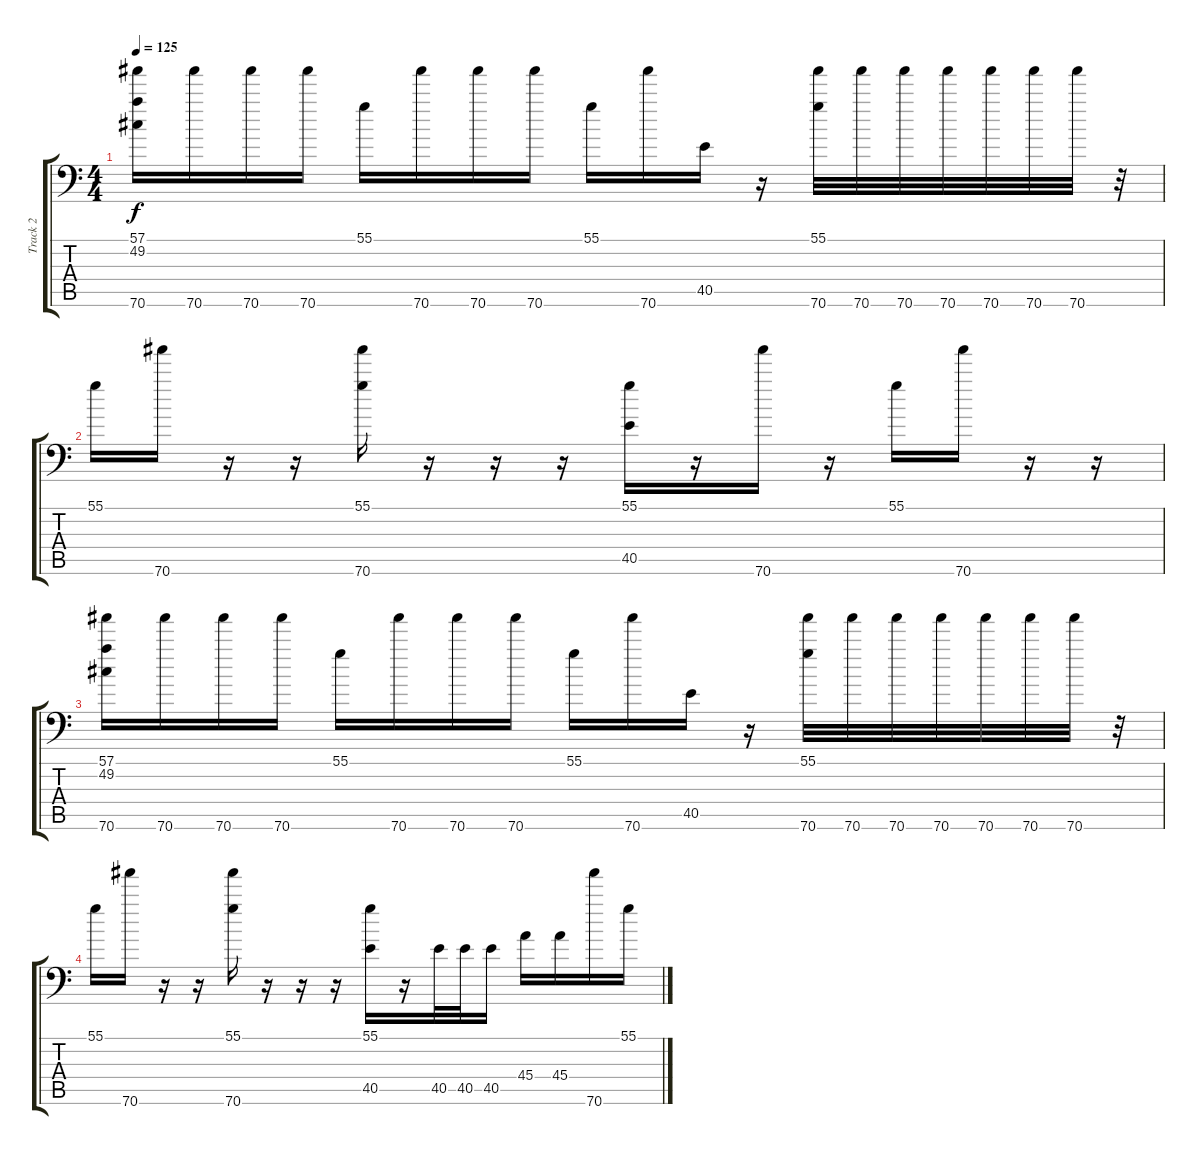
\track ("Track 2" "Track 2") {instrument acousticgrandpiano}
\staff {score tabs}
\tuning (C-1 C-1 C-1 C-1 C-1 C-1) {hide}
\ts (4 4)
\tempo 125
\clef f4
\ks c
(57.1 49.2 70.6).16{dy f} 70.6.16 70.6.16 70.6.16 55.1.16 70.6.16 70.6.16 70.6.16 55.1.16 70.6.16 40.5.16 r.16 (55.1 70.6).32 70.6.32 70.6.32 70.6.32 70.6.32 70.6.32 70.6.32 r.32 |
55.1.16 70.6.16 r.16 r.16 (55.1 70.6).16 r.16 r.16 r.16 (55.1 40.5).16 r.16 70.6.16 r.16 55.1.16 70.6.16 r.16 r.16 |
(57.1 49.2 70.6).16 70.6.16 70.6.16 70.6.16 55.1.16 70.6.16 70.6.16 70.6.16 55.1.16 70.6.16 40.5.16 r.16 (55.1 70.6).32 70.6.32 70.6.32 70.6.32 70.6.32 70.6.32 70.6.32 r.32 |
55.1.16 70.6.16 r.16 r.16 (55.1 70.6).16 r.16 r.16 r.16 (55.1 40.5).16 r.16 40.5.32 40.5.32 40.5.16 45.4.16 45.4.16 70.6.16 55.1.16
